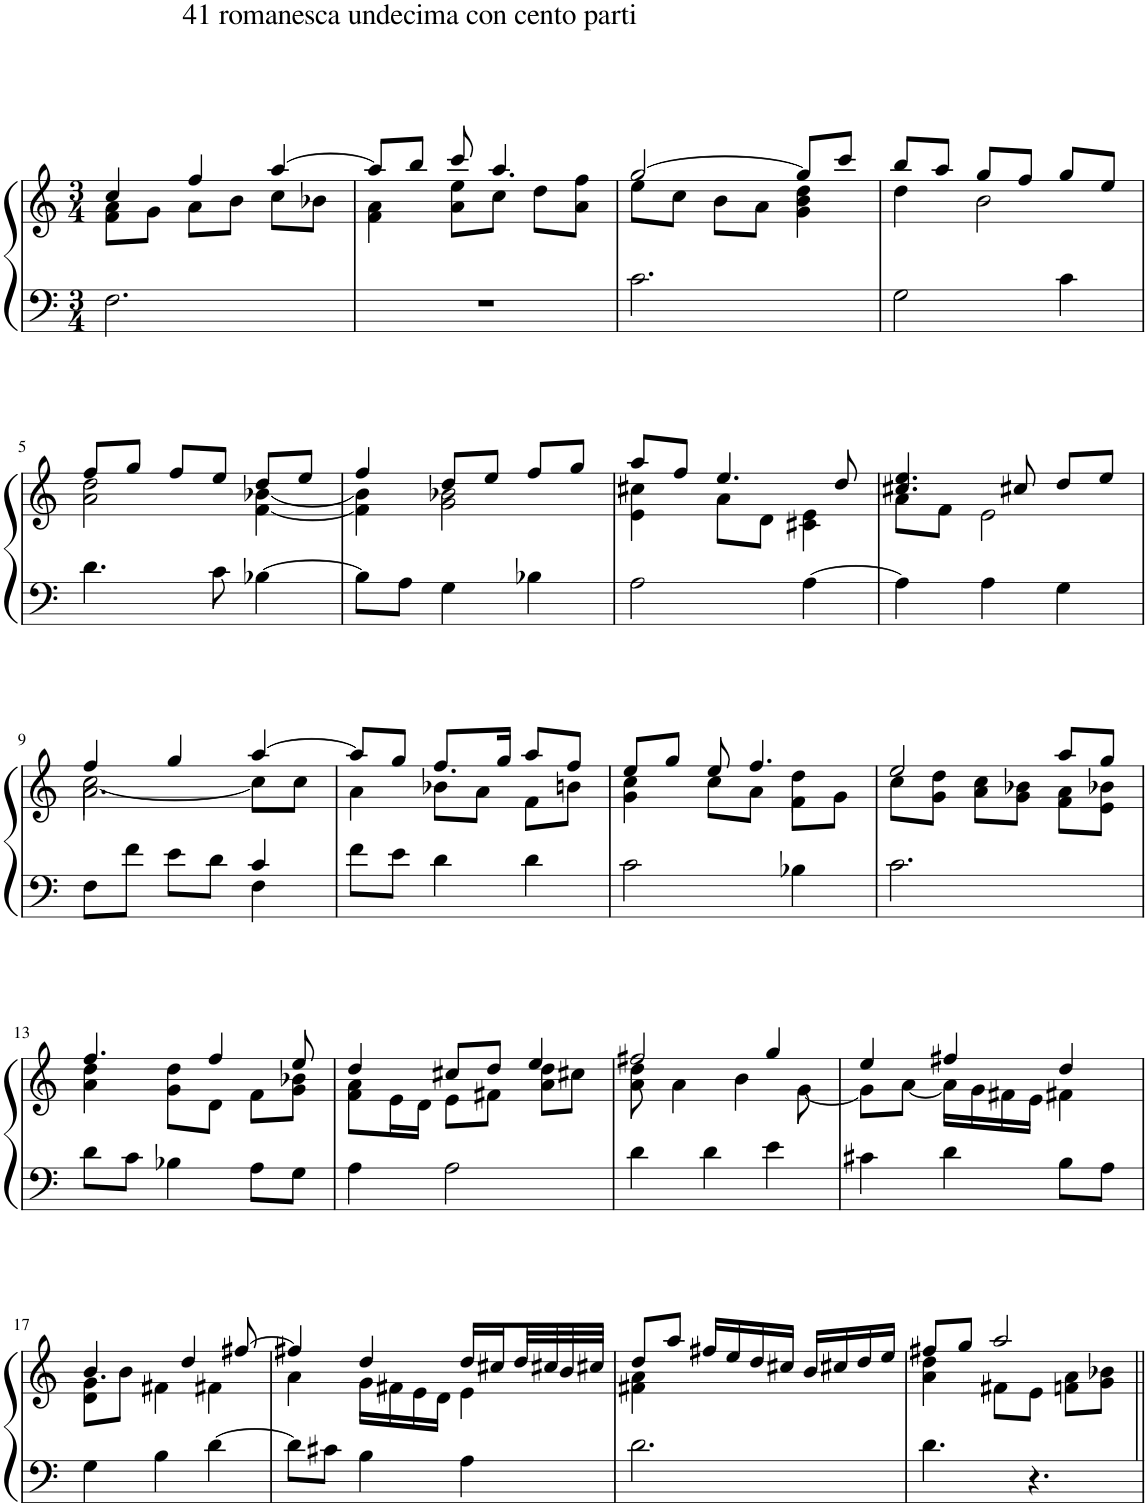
**kern	**kern
*part1	*part1
*staff2	*staff1
*I"Piano	*
*I'Pno.	*
*clefF4	*clefG2
*k[]	*k[]
*M3/4	*M3/4
=1	=1
*	*^
2.F\	4cc/	8f\ 8a\L
.	.	8g\J
.	4ff/	8a\L
.	.	8b\J
.	[4aa/	8cc\L
.	.	8b-X\J
=2	=2	=2
2.r	8aa/L]	4f\ 4a\
.	8bb/J	.
.	8ccc/	8a\ 8ee\L
.	4.aa/	8cc\J
.	.	8dd\L
.	.	8a\ 8ff\J
=3	=3	=3
2.c\	[2gg/	8ee\L
.	.	8cc\J
.	.	8b\L
.	.	8a\J
.	8gg/L]	4g\ 4b\ 4dd\
.	8ccc/J	.
=4	=4	=4
2G\	8bb/L	4dd\
.	8aa/J	.
.	8gg/L	2b\
.	8ff/J	.
4c\	8gg/L	.
.	8ee/J	.
!!LO:LB:g=z	!!
=5	=5	=5
4.d\	8ff/L	2a\ 2dd\
.	8gg/J	.
.	8ff/L	.
8c\	8ee/J	.
[4B-X\	8dd/L	[4f\ [4b-X\
.	8ee/J	.
=6	=6	=6
8B-\L]	4ff/	4f\] 4b-\]
8A\J	.	.
4G\	8dd/L	2g\ 2b-X\
.	8ee/J	.
4B-X\	8ff/L	.
.	8gg/J	.
=7	=7	=7
2A\	8aa/L	4e\ 4cc#X\
.	8ff/J	.
.	4.ee/	8a\L
.	.	8d\J
[4A\	.	4c#X\ 4e\
.	8dd/	.
=8	=8	=8
4A\]	4.cc#X/ 4.ee/	8a\L
.	.	8f\J
4A\	.	2e\
.	8cc#X/	.
4G\	8dd/L	.
.	8ee/J	.
!!LO:LB:g=z
=9	=9	=9
*^	*	*^
8F\L	2ryy	4ff/	[2cc\	2.a\
8f\J	.	.	.	.
8e\L	.	4gg/	.	.
8d\J	.	.	.	.
4c/	4F\	[4aa/	8cc\L]	.
.	.	.	8cc\J	.
*v	*v	*	*	*
*	*	*v	*v
=10	=10	=10
8f\L	8aa/L]	4a\
8e\J	8gg/J	.
4d\	8.ff/L	8b-X\L
.	.	8a\J
.	16gg/Jk	.
4d\	8aa/L	8f\L
.	8ff/J	8bn\J
=11	=11	=11
*	*	*^
2c\	8ee/L	4g\ 4cc\	2ryy
.	8gg/J	.	.
.	8ee/	8cc\L	.
.	4.ff/	8a\J	.
4B-X\	.	8f\L	4dd\
.	.	8g\J	.
*	*	*v	*v
=12	=12	=12
2.c\	2ee/	8cc\L
.	.	8g\ 8dd\J
.	.	8a\ 8cc\L
.	.	8g\ 8b-X\J
.	8aa/L	8f\ 8a\L
.	8gg/J	8e\ 8b-X\J
!!LO:LB:g=z	!!
=13	=13	=13
8d\L	4.ff/	4a\ 4dd\
8c\J	.	.
4B-X\	.	8g\ 8dd\L
.	4ff/	8d\J
8A\L	.	8f\L
8G\J	8ee/	8g\ 8b-X\J
=14	=14	=14
4A\	4dd/	8f\ 8a\L
.	.	16e\L
.	.	16d\JJ
2A\	8cc#X/L	8e\L
.	8dd/J	8f#X\J
.	4ee/	8a\ 8dd\L
.	.	8cc#X\J
=15	=15	=15
4d\	2ff#X/	8a\ 8dd\
.	.	4a\
4d\	.	.
.	.	4b\
4e\	4gg/	.
.	.	[8g\
=16	=16	=16
4c#X\	4ee/	8g\L]
.	.	[8a\J
4d\	4ff#X/	16a\LL]
.	.	16g\
.	.	16f#X\
.	.	16e\JJ
8B\L	4dd/	4f#X\
8A\J	.	.
!!LO:LB:g=z	!!
=17	=17	=17
4G\	4.b/	8d\ 8g\L
.	.	8b\J
4B\	.	4f#X\
.	4dd/	.
[4d\	.	4f#X\
.	[8ff#X/	.
=18	=18	=18
8d\L]	4ff#X/]	4a\
8c#X\J	.	.
4B\	4dd/	16g\LL
.	.	16f#X\
.	.	16e\
.	.	16d\JJ
4A\	16dd/LL	4e\
.	16cc#X/	.
.	32dd/L	.
.	32cc#X/	.
.	32b/	.
.	32cc#X/JJJ	.
=19	=19	=19
2.d\	8dd/L	4f#X\ 4a\
.	8aa/J	.
.	16ff#X/LL	2ryy
.	16ee/	.
.	16dd/	.
.	16cc#X/JJ	.
.	16b/LL	.
.	16cc#X/	.
.	16dd/	.
.	16ee/JJ	.
=20	=20	=20
4.d\	8ff#X/L	4a\ 4dd\
.	8gg/J	.
.	2aa/	8f#X\L
4.r	.	8e\J
.	.	8fn\ 8a\L
.	.	8g\ 8b-X\J
*	*v	*v
=||	=||
*-	*-
